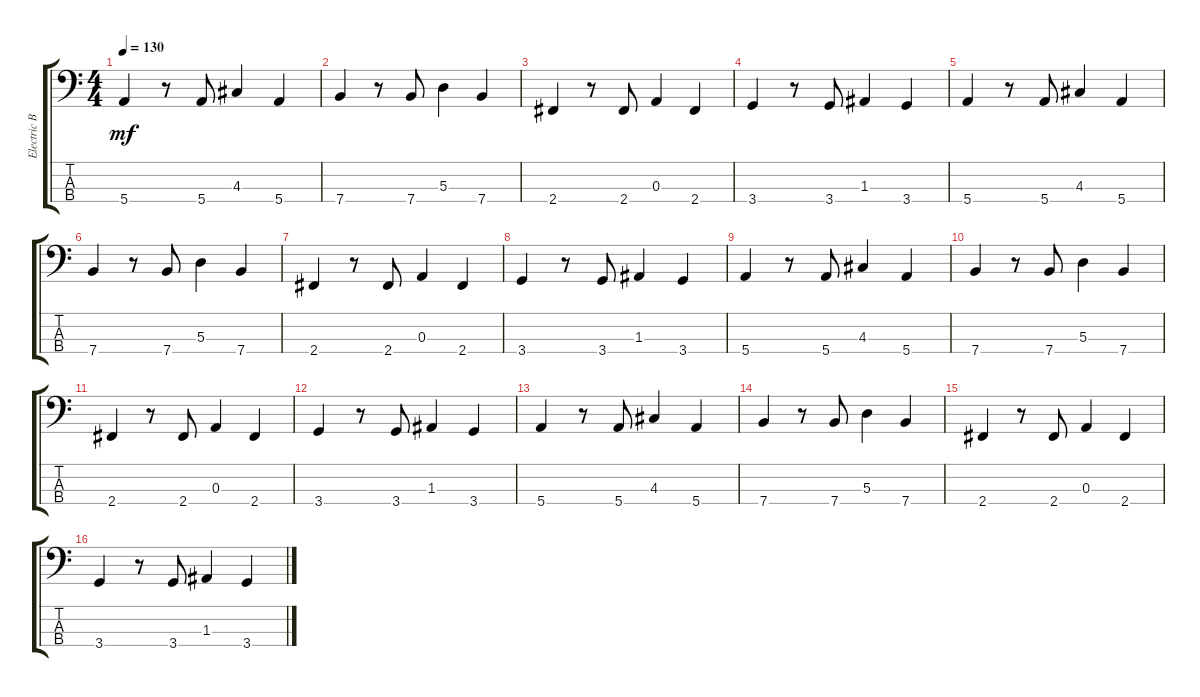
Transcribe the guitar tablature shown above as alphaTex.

\track ("Electric Bass" "Electric B") {instrument electricbassfinger}
\staff {score tabs}
\tuning (G2 D2 A1 E1) {hide}
\ts (4 4)
\tempo 130
\clef f4
\ks c
5.4.4{dy mf} r.8 5.4.8 4.3.4 5.4.4 |
7.4.4 r.8 7.4.8 5.3.4 7.4.4 |
2.4.4 r.8 2.4.8 0.3.4 2.4.4 |
3.4.4 r.8 3.4.8 1.3.4 3.4.4 |
5.4.4 r.8 5.4.8 4.3.4 5.4.4 |
7.4.4 r.8 7.4.8 5.3.4 7.4.4 |
2.4.4 r.8 2.4.8 0.3.4 2.4.4 |
3.4.4 r.8 3.4.8 1.3.4 3.4.4 |
5.4.4 r.8 5.4.8 4.3.4 5.4.4 |
7.4.4 r.8 7.4.8 5.3.4 7.4.4 |
2.4.4 r.8 2.4.8 0.3.4 2.4.4 |
3.4.4 r.8 3.4.8 1.3.4 3.4.4 |
5.4.4 r.8 5.4.8 4.3.4 5.4.4 |
7.4.4 r.8 7.4.8 5.3.4 7.4.4 |
2.4.4 r.8 2.4.8 0.3.4 2.4.4 |
3.4.4 r.8 3.4.8 1.3.4 3.4.4
